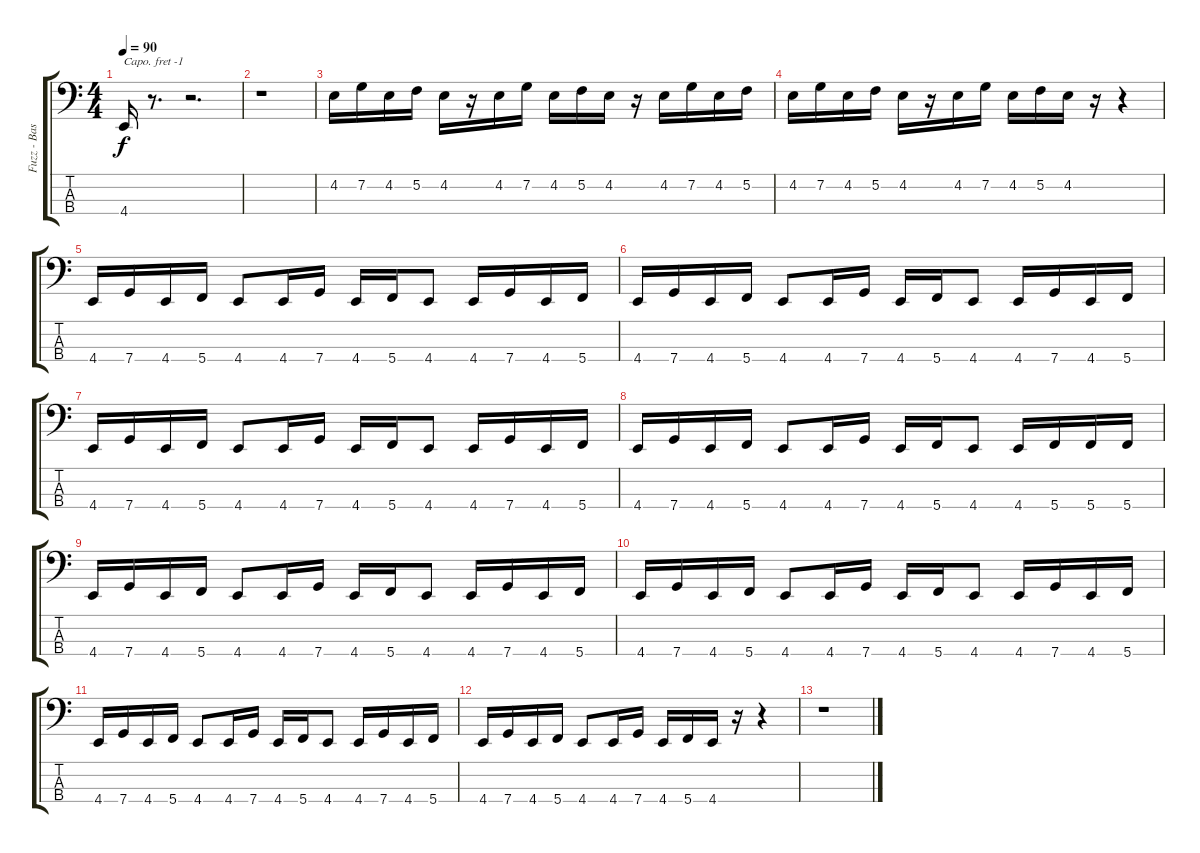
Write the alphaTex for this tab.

\track ("Fuzz - Bass" "Fuzz - Bas") {instrument electricbassfinger}
\staff {score tabs}
\capo -1
\tuning (Gb2 Db2 Ab1 Db1) {hide}
\ts (4 4)
\tempo 90
\clef f4
\ks c
4.4.16{dy f} r.8{d} r.2{d} |
r.1 |
4.2.16 7.2.16 4.2.16 5.2.16 4.2.16 r.16 4.2.16 7.2.16 4.2.16 5.2.16 4.2.16 r.16 4.2.16 7.2.16 4.2.16 5.2.16 |
4.2.16 7.2.16 4.2.16 5.2.16 4.2.16 r.16 4.2.16 7.2.16 4.2.16 5.2.16 4.2.16 r.16 r.4 |
4.4.16 7.4.16 4.4.16 5.4.16 4.4.8 4.4.16 7.4.16 4.4.16 5.4.16 4.4.8 4.4.16 7.4.16 4.4.16 5.4.16 |
4.4.16 7.4.16 4.4.16 5.4.16 4.4.8 4.4.16 7.4.16 4.4.16 5.4.16 4.4.8 4.4.16 7.4.16 4.4.16 5.4.16 |
4.4.16 7.4.16 4.4.16 5.4.16 4.4.8 4.4.16 7.4.16 4.4.16 5.4.16 4.4.8 4.4.16 7.4.16 4.4.16 5.4.16 |
4.4.16 7.4.16 4.4.16 5.4.16 4.4.8 4.4.16 7.4.16 4.4.16 5.4.16 4.4.8 4.4.16 5.4.16 5.4.16 5.4.16 |
4.4.16 7.4.16 4.4.16 5.4.16 4.4.8 4.4.16 7.4.16 4.4.16 5.4.16 4.4.8 4.4.16 7.4.16 4.4.16 5.4.16 |
4.4.16 7.4.16 4.4.16 5.4.16 4.4.8 4.4.16 7.4.16 4.4.16 5.4.16 4.4.8 4.4.16 7.4.16 4.4.16 5.4.16 |
4.4.16 7.4.16 4.4.16 5.4.16 4.4.8 4.4.16 7.4.16 4.4.16 5.4.16 4.4.8 4.4.16 7.4.16 4.4.16 5.4.16 |
4.4.16 7.4.16 4.4.16 5.4.16 4.4.8 4.4.16 7.4.16 4.4.16 5.4.16 4.4.16 r.16 r.4 |
r.1
